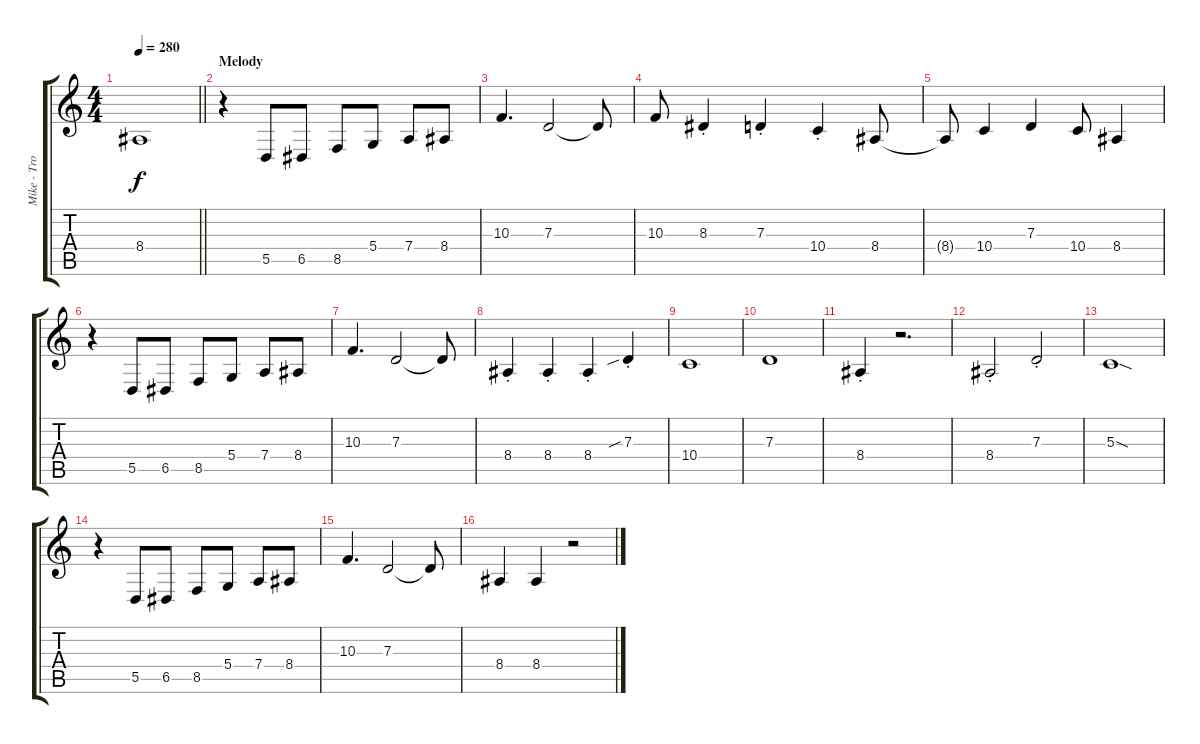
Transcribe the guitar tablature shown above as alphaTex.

\track ("Mike - Trombone" "Mike - Tro") {instrument trombone}
\staff {score tabs}
\tuning (E4 B3 G3 D3 A2 E2) {hide}
\ts (4 4)
\tempo 280
\clef g2
\barLineRight lightlight
\ks c
8.4.1{dy f} |
\section ("" "Melody")
r.4 5.5.8 6.5.8 8.5.8 5.4.8 7.4.8 8.4.8 |
10.3.4{d} 7.3.2 7.3{t}.8 |
10.3.8 8.3{st}.4 7.3{st}.4 10.4{st}.4 8.4.8 |
8.4{t}.8 10.4.4 7.3.4 10.4.8 8.4.4 |
r.4 5.5.8 6.5.8 8.5.8 5.4.8 7.4.8 8.4.8 |
10.3.4{d} 7.3.2 7.3{t}.8 |
8.4{st}.4 8.4{st}.4 8.4{st}.4 7.3{sib st}.4 |
10.4.1 |
7.3.1 |
8.4{st}.4 r.2{d} |
8.4{st}.2 7.3{st}.2 |
5.3{sod}.1 |
r.4 5.5.8 6.5.8 8.5.8 5.4.8 7.4.8 8.4.8 |
10.3.4{d} 7.3.2 7.3{t}.8 |
8.4.4 8.4.4 r.2
